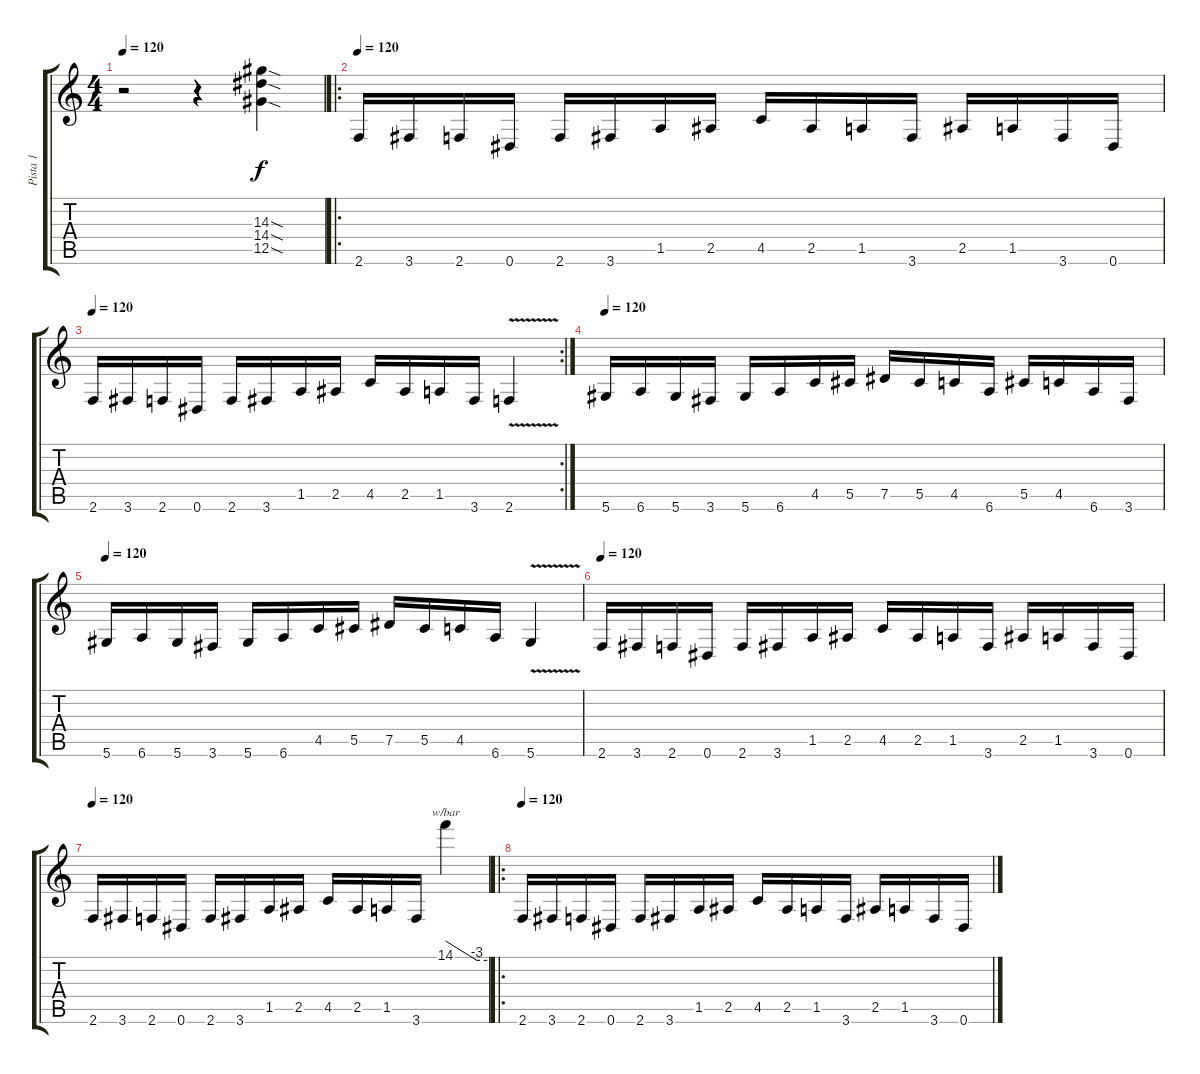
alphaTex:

\track ("Pista 1" "Pista 1") {instrument overdrivenguitar}
\staff {score tabs}
\tuning (Eb4 Bb3 Gb3 Db3 Ab2 Eb2) {hide}
\ts (4 4)
\tempo 120
\tempo 90
\tempo 120
\clef g2
\ks c
r.2{dy f instrument overdrivenguitar} r.4 (14.3{sod} 14.4{sod} 12.5{sod}).4 |
\ro
\tempo 120
2.6.16 3.6.16 2.6.16 0.6.16 2.6.16 3.6.16 1.5.16 2.5.16 4.5.16 2.5.16 1.5.16 3.6.16 2.5.16 1.5.16 3.6.16 0.6.16 |
\rc 2
\tempo 120
2.6.16 3.6.16 2.6.16 0.6.16 2.6.16 3.6.16 1.5.16 2.5.16 4.5.16 2.5.16 1.5.16 3.6.16 2.6{v}.4 |
\tempo 120
5.6.16 6.6.16 5.6.16 3.6.16 5.6.16 6.6.16 4.5.16 5.5.16 7.5.16 5.5.16 4.5.16 6.6.16 5.5.16 4.5.16 6.6.16 3.6.16 |
\tempo 120
5.6.16 6.6.16 5.6.16 3.6.16 5.6.16 6.6.16 4.5.16 5.5.16 7.5.16 5.5.16 4.5.16 6.6.16 5.6{v}.4 |
\tempo 120
2.6.16 3.6.16 2.6.16 0.6.16 2.6.16 3.6.16 1.5.16 2.5.16 4.5.16 2.5.16 1.5.16 3.6.16 2.5.16 1.5.16 3.6.16 0.6.16 |
\tempo 120
2.6.16 3.6.16 2.6.16 0.6.16 2.6.16 3.6.16 1.5.16 2.5.16 4.5.16 2.5.16 1.5.16 3.6.16 14.1.4{tbe (custom default 0 0 45 -12 60 -12)} |
\ro
\tempo 120
2.6.16 3.6.16 2.6.16 0.6.16 2.6.16 3.6.16 1.5.16 2.5.16 4.5.16 2.5.16 1.5.16 3.6.16 2.5.16 1.5.16 3.6.16 0.6.16
